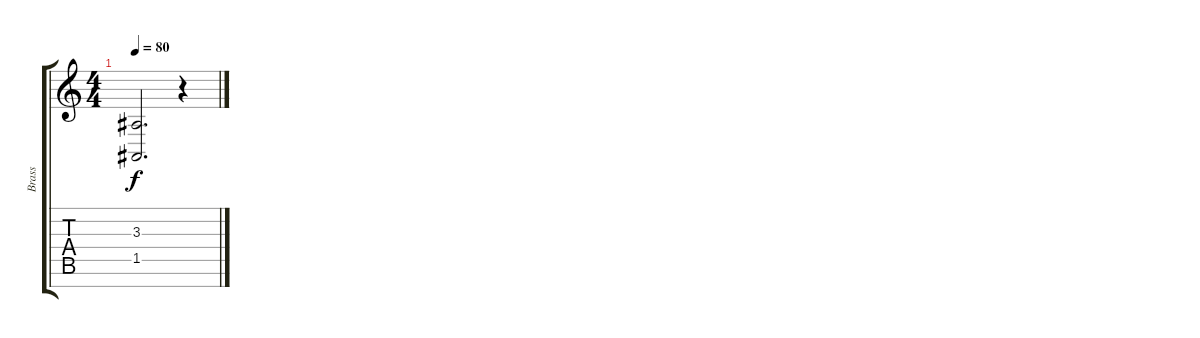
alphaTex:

\track ("Brass" "Brass") {instrument brasssection}
\staff {score tabs}
\tuning (E4 B3 G3 D3 A2 E2 B1) {hide}
\ts (4 4)
\tempo 80
\clef g2
\ks c
(3.3{t} 1.5{t}).2{d dy f} r.4
